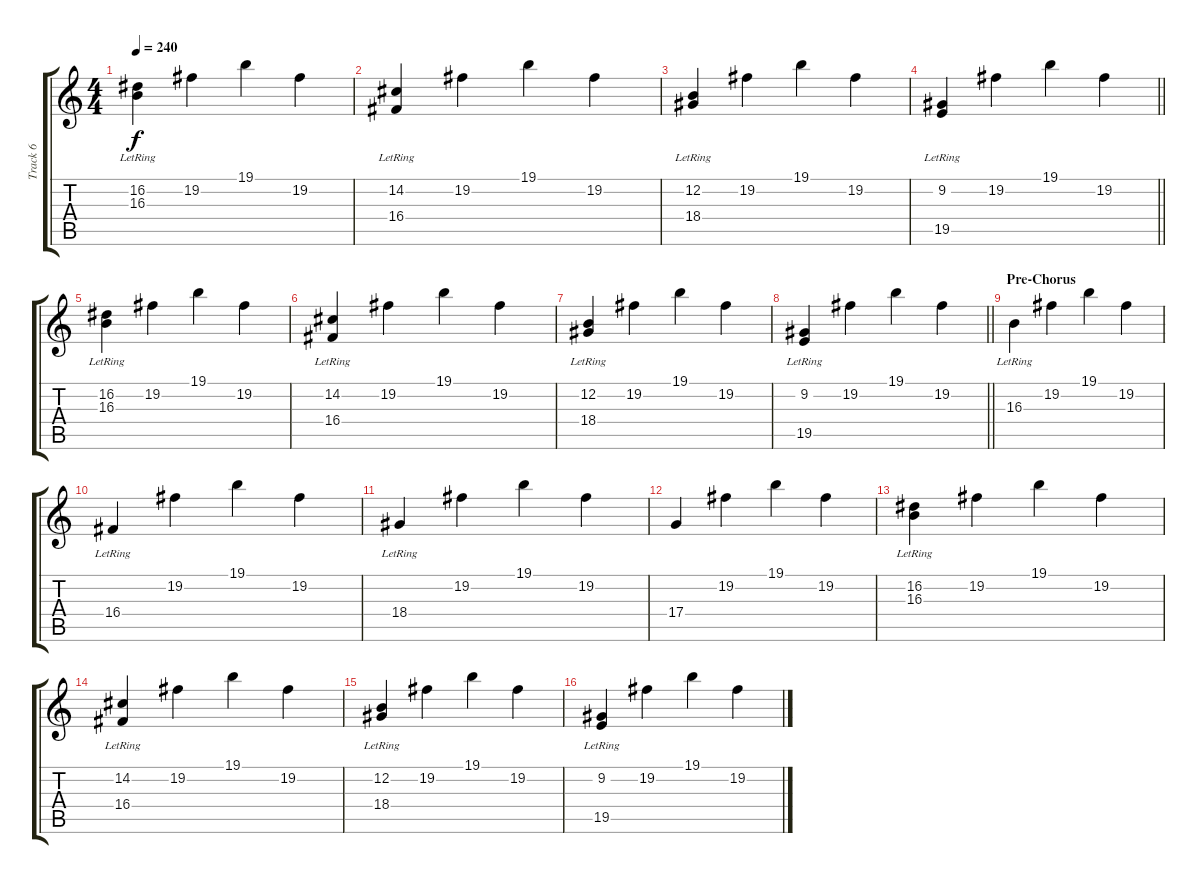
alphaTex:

\track ("Track 6" "Track 6") {instrument acousticgrandpiano}
\staff {score tabs}
\tuning (E4 B3 G3 D3 A2 E2) {hide}
\ts (4 4)
\section ("" "")
\tempo 240
\clef g2
\ks c
(16.2{lr} 16.3{lr}).4{dy f} 19.2.4 19.1.4 19.2.4 |
(14.2{lr} 16.4{lr}).4 19.2.4 19.1.4 19.2.4 |
(12.2{lr} 18.4{lr}).4 19.2.4 19.1.4 19.2.4 |
\barLineRight lightlight
(9.2{lr} 19.5{lr}).4 19.2.4 19.1.4 19.2.4 |
(16.2{lr} 16.3{lr}).4 19.2.4 19.1.4 19.2.4 |
(14.2{lr} 16.4{lr}).4 19.2.4 19.1.4 19.2.4 |
(12.2{lr} 18.4{lr}).4 19.2.4 19.1.4 19.2.4 |
\barLineRight lightlight
(9.2{lr} 19.5{lr}).4 19.2.4 19.1.4 19.2.4 |
\section ("" "Pre-Chorus")
16.3{lr}.4 19.2.4 19.1.4 19.2.4 |
16.4{lr}.4 19.2.4 19.1.4 19.2.4 |
18.4{lr}.4 19.2.4 19.1.4 19.2.4 |
17.4.4 19.2.4 19.1.4 19.2.4 |
(16.2{lr} 16.3{lr}).4 19.2.4 19.1.4 19.2.4 |
(14.2{lr} 16.4{lr}).4 19.2.4 19.1.4 19.2.4 |
(12.2{lr} 18.4{lr}).4 19.2.4 19.1.4 19.2.4 |
(9.2{lr} 19.5{lr}).4 19.2.4 19.1.4 19.2.4
